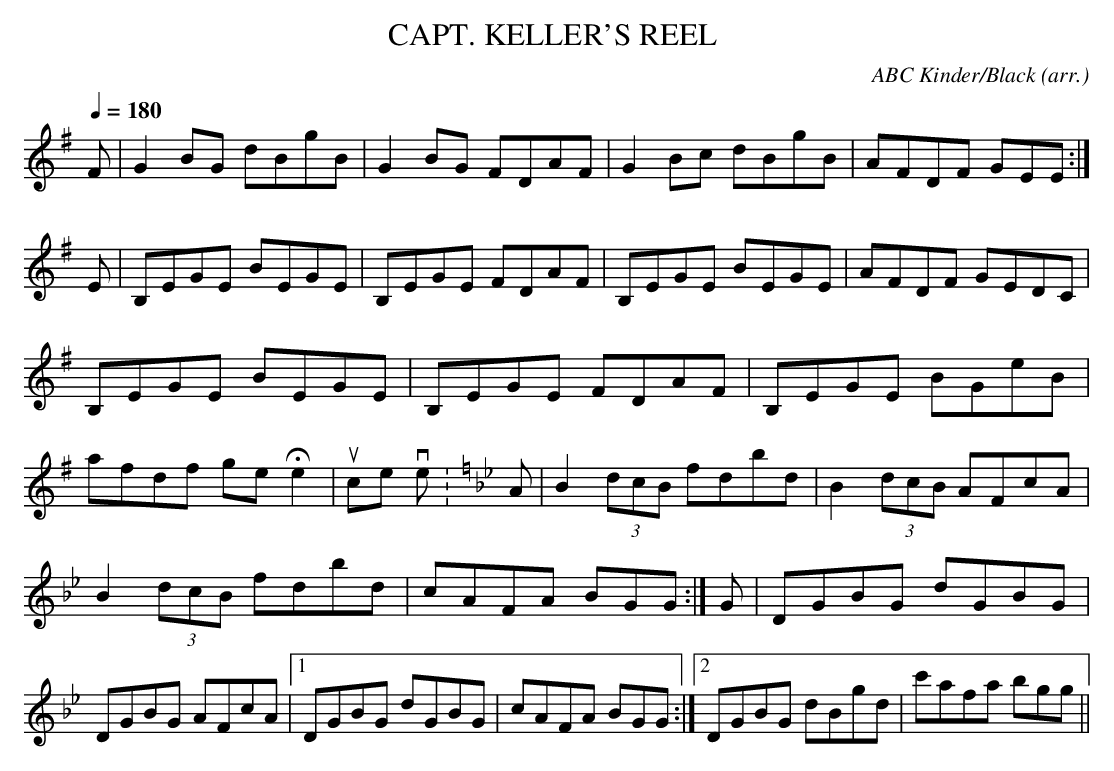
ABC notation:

X:1
T:CAPT. KELLER'S REEL \
C:ABC Kinder/Black (arr.)\
M:4/4\
L:1/8\
Q:1/4=180\
K:Em \
F|G2BG dBgB|G2BG FDAF|G2Bc dBgB|AFDF GEE:|\
E|B,EGE BEGE|B,EGE FDAF|B,EGE BEGE|AFDF GEDC|\
B,EGE BEGE|B,EGE FDAF|B,EGE BGeB|afdf geHe2|\
\
source version:\
K:Gm\
A|B2 (3dcB fdbd|B2 (3dcB AFcA|B2 (3dcB fdbd|cAFA BGG:|\
G|DGBG dGBG|DGBG AFcA|1 DGBG dGBG|cAFA BGG:|\\
[2 DGBG dBgd|c'afa bgg||\
\
\
\
